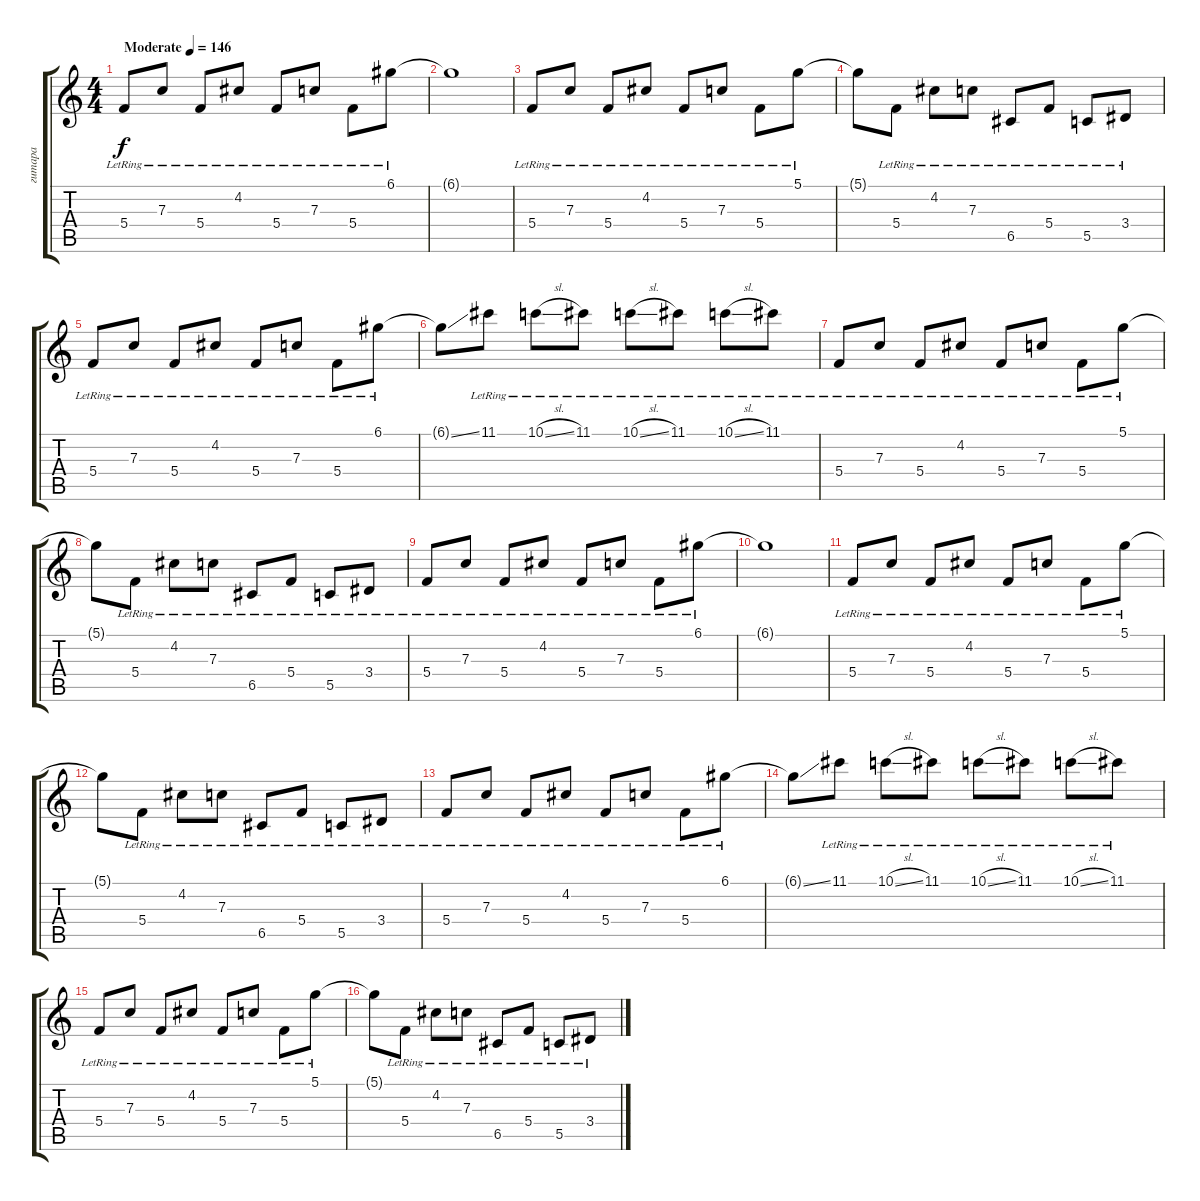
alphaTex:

\track ("гитара" "гитара") {instrument distortionguitar}
\staff {score tabs}
\tuning (D4 A3 F3 C3 G2 C2) {hide}
\ts (4 4)
\tempo (146 "Moderate")
\clef g2
\ks c
5.4{lr}.8{dy f instrument electricguitarclean} 7.3{lr}.8 5.4{lr}.8 4.2{lr}.8 5.4{lr}.8 7.3{lr}.8 5.4{lr}.8 6.1{lr}.8 |
6.1{t}.1 |
5.4{lr}.8 7.3{lr}.8 5.4{lr}.8 4.2{lr}.8 5.4{lr}.8 7.3{lr}.8 5.4{lr}.8 5.1{lr}.8 |
5.1{t}.8 5.4{lr}.8 4.2{lr}.8 7.3{lr}.8 6.5{lr}.8 5.4{lr}.8 5.5{lr}.8 3.4{lr}.8 |
5.4{lr}.8 7.3{lr}.8 5.4{lr}.8 4.2{lr}.8 5.4{lr}.8 7.3{lr}.8 5.4{lr}.8 6.1{lr}.8 |
6.1{ss t}.8 11.1{lr}.8 10.1{sl lr}.8 11.1{lr}.8 10.1{sl lr}.8 11.1{lr}.8 10.1{sl lr}.8 11.1{lr}.8 |
5.4{lr}.8 7.3{lr}.8 5.4{lr}.8 4.2{lr}.8 5.4{lr}.8 7.3{lr}.8 5.4{lr}.8 5.1{lr}.8 |
5.1{t}.8 5.4{lr}.8 4.2{lr}.8 7.3{lr}.8 6.5{lr}.8 5.4{lr}.8 5.5{lr}.8 3.4{lr}.8 |
5.4{lr}.8 7.3{lr}.8 5.4{lr}.8 4.2{lr}.8 5.4{lr}.8 7.3{lr}.8 5.4{lr}.8 6.1{lr}.8 |
6.1{t}.1 |
5.4{lr}.8 7.3{lr}.8 5.4{lr}.8 4.2{lr}.8 5.4{lr}.8 7.3{lr}.8 5.4{lr}.8 5.1{lr}.8 |
5.1{t}.8 5.4{lr}.8 4.2{lr}.8 7.3{lr}.8 6.5{lr}.8 5.4{lr}.8 5.5{lr}.8 3.4{lr}.8 |
5.4{lr}.8 7.3{lr}.8 5.4{lr}.8 4.2{lr}.8 5.4{lr}.8 7.3{lr}.8 5.4{lr}.8 6.1{lr}.8 |
6.1{ss t}.8 11.1{lr}.8 10.1{sl lr}.8 11.1{lr}.8 10.1{sl lr}.8 11.1{lr}.8 10.1{sl lr}.8 11.1{lr}.8 |
5.4{lr}.8 7.3{lr}.8 5.4{lr}.8 4.2{lr}.8 5.4{lr}.8 7.3{lr}.8 5.4{lr}.8 5.1{lr}.8 |
5.1{t}.8 5.4{lr}.8 4.2{lr}.8 7.3{lr}.8 6.5{lr}.8 5.4{lr}.8 5.5{lr}.8 3.4{lr}.8
